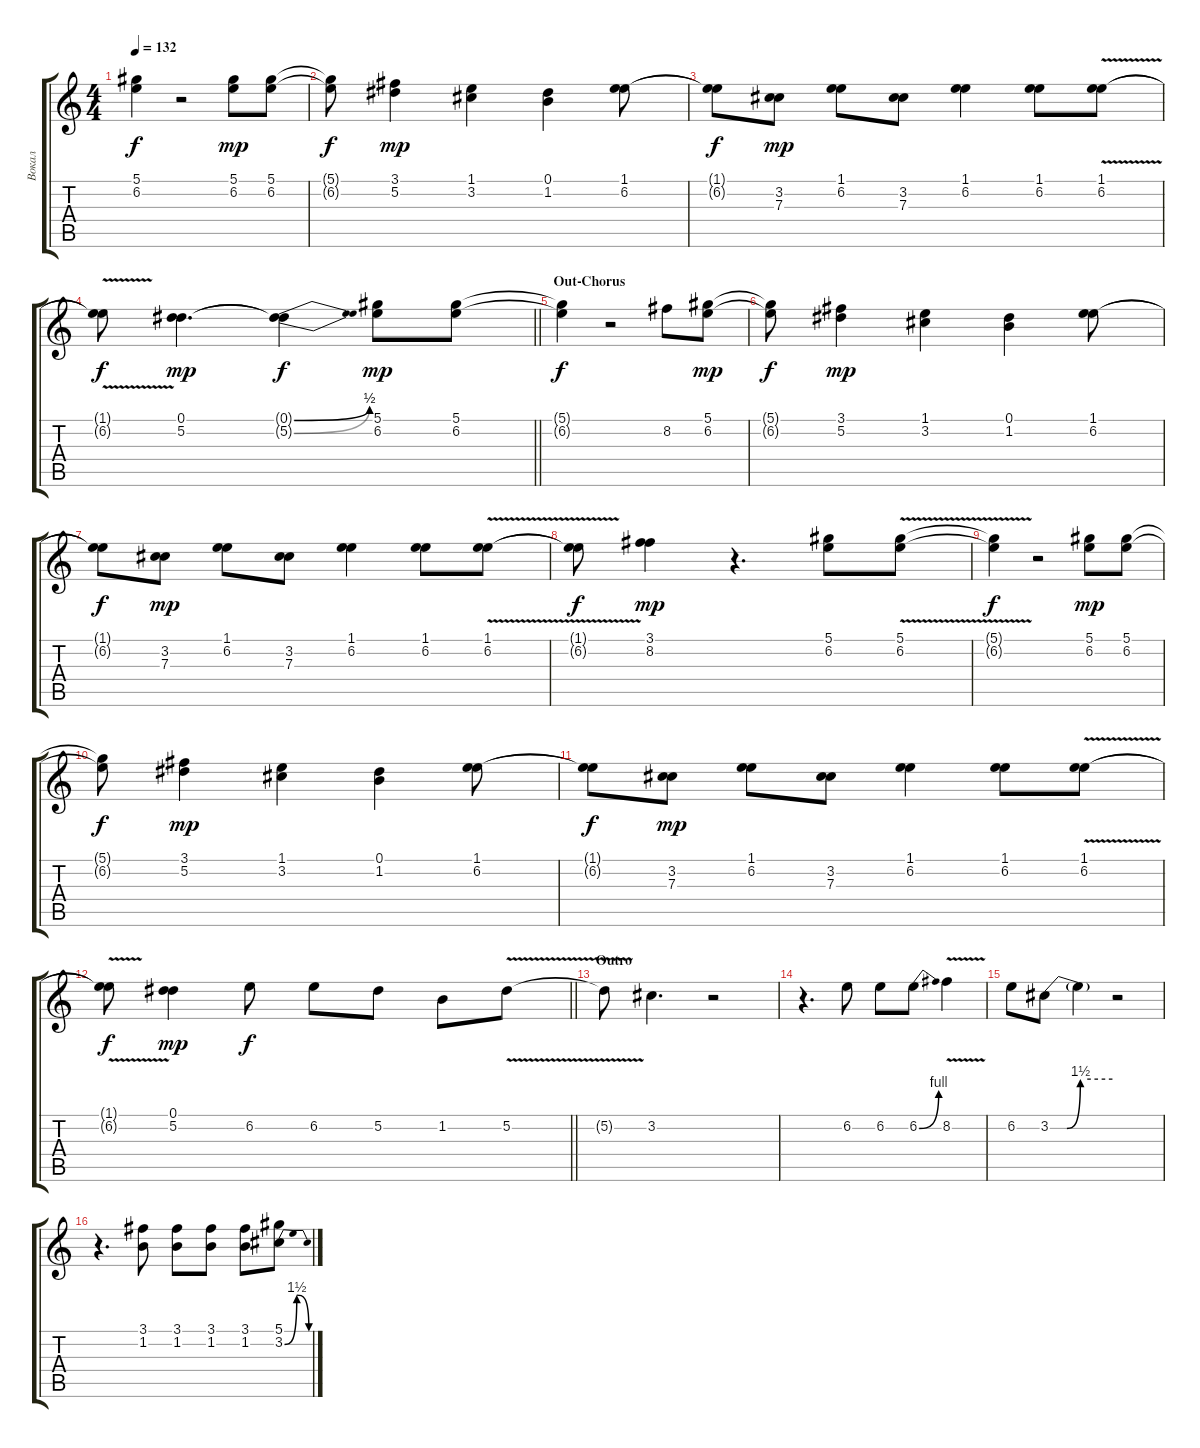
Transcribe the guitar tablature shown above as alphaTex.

\track ("Вокал" "Вокал") {instrument acousticguitarsteel}
\staff {score tabs}
\tuning (Eb4 Bb3 Gb3 Db3 Ab2 Eb2) {hide}
\ts (4 4)
\tempo 132
\clef g2
\ks c
(5.1{t} 6.2{t}).4{dy f} r.2 (5.1 6.2).8{dy mp} (5.1 6.2).8 |
(5.1{t} 6.2{t}).8{dy f} (3.1 5.2).4{dy mp} (1.1 3.2).4 (0.1 1.2).4 (1.1 6.2).8 |
(1.1{t} 6.2{t}).8{dy f} (3.2 7.3).8{dy mp} (1.1 6.2).8 (3.2 7.3).8 (1.1 6.2).4 (1.1 6.2).8 (1.1 6.2{v}).8 |
\barLineRight lightlight
(1.1{t} 6.2{t}).8{dy f} (0.1 5.2).4{d dy mp} (0.1{be (bend 0 0 60 2) t} 5.2{be (bend 0 0 60 2) t}).4{dy f} (5.1 6.2).8{dy mp} (5.1 6.2).8 |
\section ("" "Out-Chorus")
(5.1{t} 6.2{t}).4{dy f} r.2 8.2.8 (5.1 6.2).8{dy mp} |
(5.1{t} 6.2{t}).8{dy f} (3.1 5.2).4{dy mp} (1.1 3.2).4 (0.1 1.2).4 (1.1 6.2).8 |
(1.1{t} 6.2{t}).8{dy f} (3.2 7.3).8{dy mp} (1.1 6.2).8 (3.2 7.3).8 (1.1 6.2).4 (1.1 6.2).8 (1.1 6.2{v}).8 |
(1.1{t} 6.2{t}).8{dy f} (3.1 8.2).4{dy mp} r.4{d} (5.1 6.2).8 (5.1{v} 6.2).8 |
(5.1{t} 6.2{t}).4{dy f} r.2 (5.1 6.2).8{dy mp} (5.1 6.2).8 |
(5.1{t} 6.2{t}).8{dy f} (3.1 5.2).4{dy mp} (1.1 3.2).4 (0.1 1.2).4 (1.1 6.2).8 |
(1.1{t} 6.2{t}).8{dy f} (3.2 7.3).8{dy mp} (1.1 6.2).8 (3.2 7.3).8 (1.1 6.2).4 (1.1 6.2).8 (1.1 6.2{v}).8 |
\barLineRight lightlight
(1.1{t} 6.2{t}).8{dy f} (0.1 5.2).4{dy mp} 6.2.8{dy f} 6.2.8 5.2.8 1.2.8 5.2{v}.8 |
\section ("" "Outro")
5.2{t}.8 3.2.4{d} r.2 |
r.4{d} 6.2.8 6.2.8 6.2{be (bend 0 0 60 4)}.8 8.2{v}.4 |
6.2.8 3.2{be (custom 0 0 16 0 29 6 60 6)}.8 3.2{t}.4 r.2 |
r.4{d} (3.1 1.2).8 (3.1 1.2).8 (3.1 1.2).8 (3.1 1.2).8 (5.1 3.2{be (bendrelease 0 0 15 6 41 6 60 0)}).8
